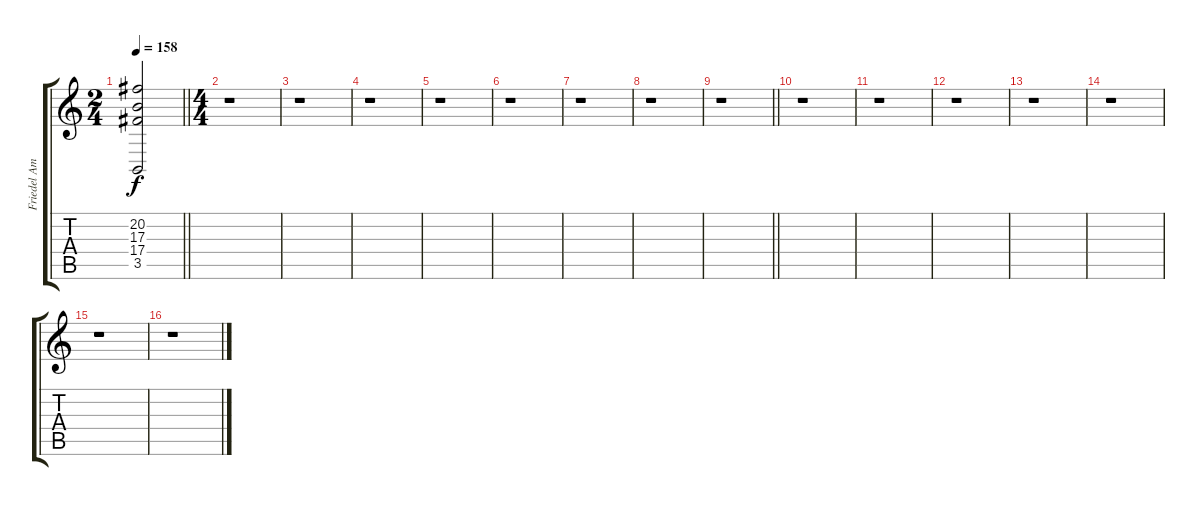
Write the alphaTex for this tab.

\track ("Friedel Amon" "Friedel Am") {instrument synthstrings1}
\staff {score tabs}
\tuning (Eb4 Bb3 Gb3 Db3 Ab2 Eb2) {hide}
\ts (2 4)
\tempo 158
\clef g2
\barLineRight lightlight
\ks c
(20.2{t} 17.3{t} 17.4{t} 3.5{t}).2{dy f} |
\ts (4 4)
\section ("" "")
r.1 |
r.1 |
r.1 |
r.1 |
r.1 |
r.1 |
r.1 |
\barLineRight lightlight
r.1 |
\section ("" "")
r.1 |
r.1 |
r.1 |
r.1 |
r.1 |
r.1 |
r.1
